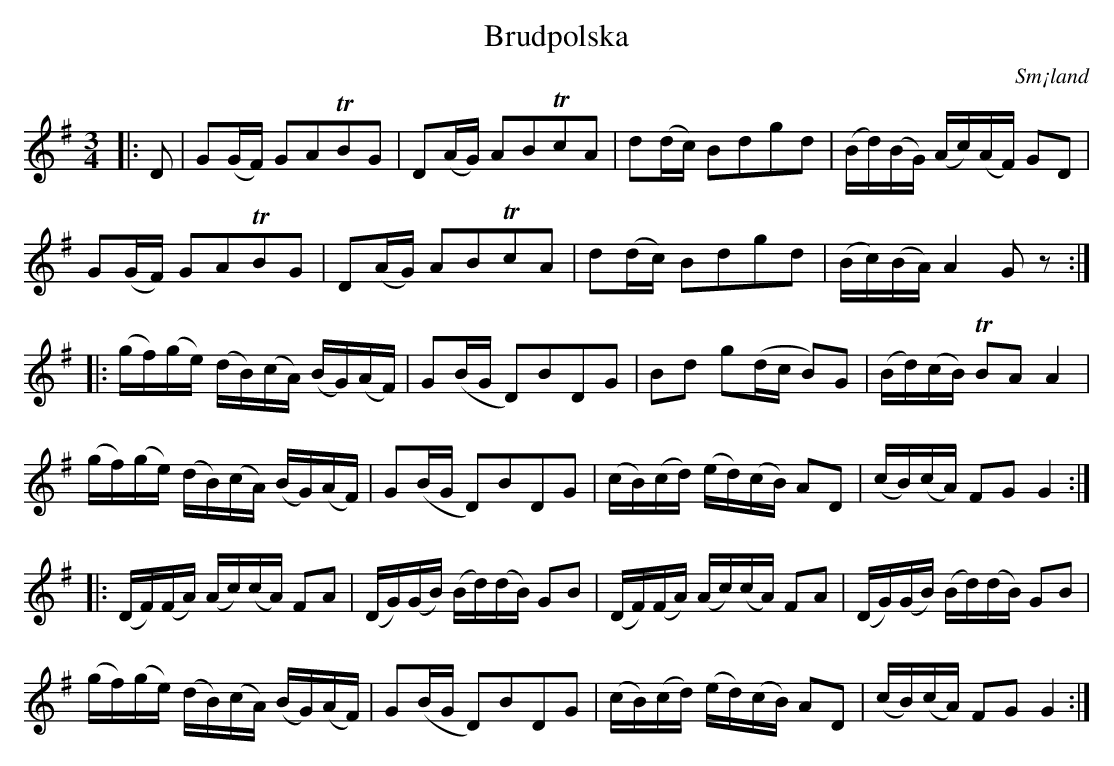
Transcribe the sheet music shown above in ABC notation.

X:1
T:Brudpolska
T:
O:Sm¡land
M:3/4
L:1/16
K:G
|: D2 | G2(GF) G2A2TB2G2 | D2(AG) A2B2Tc2A2 | d2(dc) B2d2g2d2 | (Bd)(BG) (Ac)(AF) G2D2 |
 G2(GF) G2A2TB2G2 | D2(AG) A2B2Tc2A2 | d2(dc) B2d2g2d2 | (Bc)(BA) A4 G2 z2 ::
(gf)(ge) (dB)(cA) (BG)(AF) | G2(BG D2)B2D2G2 | B2d2 g2(dc B2)G2 | (Bd)(cB) TB2A2 A4 |
(gf)(ge) (dB)(cA) (BG)(AF) | G2(BG D2)B2D2G2 | (cB)(cd) (ed)(cB) A2D2 | (cB)(cA) F2G2 G4 ::
(DF)(FA) (Ac)(cA) F2A2 | (DG)(GB) (Bd)(dB) G2B2 | (DF)(FA) (Ac)(cA) F2A2 | (DG)(GB) (Bd)(dB) G2B2 |
(gf)(ge) (dB)(cA) (BG)(AF) | G2(BG D2)B2D2G2 | (cB)(cd) (ed)(cB) A2D2 | (cB)(cA) F2G2 G4:|
